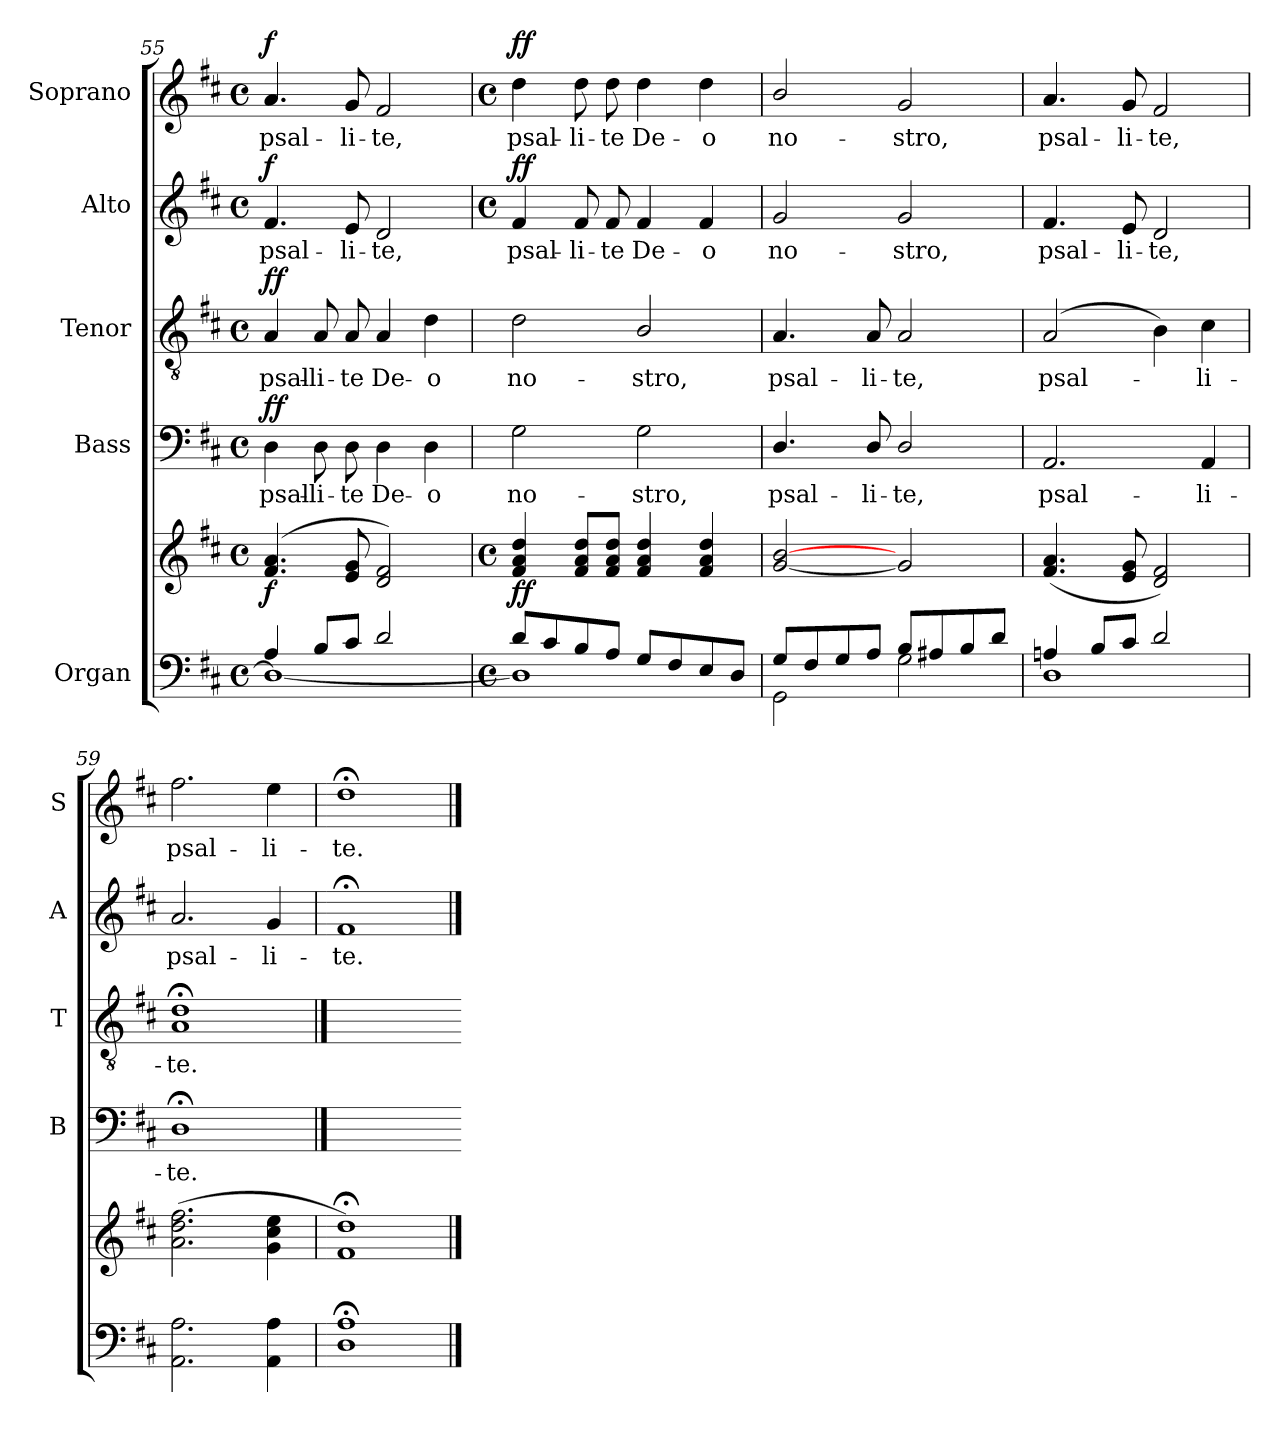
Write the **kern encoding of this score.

**kern	**kern	**dynam	**kern	**text	**dynam	**kern	**text	**dynam	**kern	**text	**dynam	**kern	**text	**dynam
*part5	*part5	*part5	*part4	*part4	*part4	*part3	*part3	*part3	*part2	*part2	*part2	*part1	*part1	*part1
*staff6	*staff5	*staff5/6	*staff4	*staff4	*staff4	*staff3	*staff3	*staff3	*staff2	*staff2	*staff2	*staff1	*staff1	*staff1
*I"Organ	*	*	*I"Bass	*	*	*I"Tenor	*	*	*I"Alto	*	*	*I"Soprano	*	*
*	*	*	*I'B	*	*	*I'T	*	*	*I'A	*	*	*I'S	*	*
!!LO:LB:g=z
*clefF4	*clefG2	*	*clefF4	*	*	*clefGv2	*	*	*clefG2	*	*	*clefG2	*	*
*k[f#c#]	*k[f#c#]	*	*k[f#c#]	*	*	*k[f#c#]	*	*	*k[f#c#]	*	*	*k[f#c#]	*	*
*D:	*D:	*	*D:	*	*	*D:	*	*	*D:	*	*	*D:	*	*
*M4/4	*M4/4	*	*M4/4	*	*	*M4/4	*	*	*M4/4	*	*	*M4/4	*	*
*met(c)	*met(c)	*	*met(c)	*	*	*met(c)	*	*	*met(c)	*	*	*met(c)	*	*
=55	=55	=55	=55	=55	=55	=55	=55	=55	=55	=55	=55	=55	=55	=55
*^	*^	*	*	*	*	*	*	*	*	*	*	*	*	*
!	!	!	!	!LO:DY:b	!	!LO:LY:b	!LO:DY:b	!	!LO:LY:b	!LO:DY:b	!	!LO:LY:b	!LO:DY:b	!	!LO:LY:b	!LO:DY:b
4A/	1D_	(>4.f#/ 4.a/	1ryy	f	4D	psal-	ff	4A	psal-	ff	4.f#	psal-	f	4.a	psal-	f
!	!	!	!	!	!	!LO:LY:b	!	!	!LO:LY:b	!	!	!	!	!	!	!
8B/L	.	.	.	.	8D	-li-	.	8A	-li-	.	.	.	.	.	.	.
!	!	!	!	!	!	!LO:LY:b	!	!	!LO:LY:b	!	!	!LO:LY:b	!	!	!LO:LY:b	!
8c#/J	.	8e/ 8g/	.	.	8D	-te	.	8A	-te	.	8e	-li-	.	8g	-li-	.
!	!	!	!	!	!	!LO:LY:b	!	!	!LO:LY:b	!	!	!LO:LY:b	!	!	!LO:LY:b	!
2d/	.	2d/ 2f#/)	.	.	4D	De-	.	4A	De-	.	2d	-te,	.	2f#	-te,	.
!	!	!	!	!	!	!LO:LY:b	!	!	!LO:LY:b	!	!	!	!	!	!	!
.	.	.	.	.	4D	-o	.	4d	-o	.	.	.	.	.	.	.
*	*	*v	*v	*	*	*	*	*	*	*	*	*	*	*	*	*
!!LO:LB:g=z
=56	=56	=56	=56	=56	=56	=56	=56	=56	=56	=56	=56	=56	=56	=56	=56
*M4/4	*	*M4/4	*	*	*	*	*	*	*	*M4/4	*	*	*M4/4	*	*
*met(c)	*	*met(c)	*	*	*	*	*	*	*	*met(c)	*	*	*met(c)	*	*
!	!	!	!LO:DY:b	!	!LO:LY:b	!	!	!LO:LY:b	!	!	!LO:LY:b	!LO:DY:b	!	!LO:LY:b	!LO:DY:b
8d/L	1D]	4f# 4a 4dd	ff	2G	no-	.	2d	no-	.	4f#	psal-	ff	4dd	psal-	ff
8c#/	.	.	.	.	.	.	.	.	.	.	.	.	.	.	.
!	!	!	!	!	!	!	!	!	!	!	!LO:LY:b	!	!	!LO:LY:b	!
8B/	.	8f# 8a 8ddL	.	.	.	.	.	.	.	8f#	-li-	.	8dd	-li-	.
!	!	!	!	!	!	!	!	!	!	!	!LO:LY:b	!	!	!LO:LY:b	!
8A/J	.	8f# 8a 8ddJ	.	.	.	.	.	.	.	8f#	-te	.	8dd	-te	.
!	!	!	!	!	!LO:LY:b	!	!	!LO:LY:b	!	!	!LO:LY:b	!	!	!LO:LY:b	!
8G/L	.	4f# 4a 4dd	.	2G	-stro,	.	2B/	-stro,	.	4f#	De-	.	4dd	De-	.
8F#/	.	.	.	.	.	.	.	.	.	.	.	.	.	.	.
!	!	!	!	!	!	!	!	!	!	!	!LO:LY:b	!	!	!LO:LY:b	!
8E/	.	4f# 4a 4dd	.	.	.	.	.	.	.	4f#	-o	.	4dd	-o	.
8D/J	.	.	.	.	.	.	.	.	.	.	.	.	.	.	.
=57	=57	=57	=57	=57	=57	=57	=57	=57	=57	=57	=57	=57	=57	=57	=57
!	!	!	!	!	!LO:LY:b	!	!	!LO:LY:b	!	!	!LO:LY:b	!	!	!LO:LY:b	!
8G/L	2GG\	[2g [2b	.	4.D/	psal-	.	4.A	psal-	.	2g	no-	.	2b/	no-	.
8F#/	.	.	.	.	.	.	.	.	.	.	.	.	.	.	.
8G/	.	.	.	.	.	.	.	.	.	.	.	.	.	.	.
!	!	!	!	!	!LO:LY:b	!	!	!LO:LY:b	!	!	!	!	!	!	!
8A/J	.	.	.	8D/	-li-	.	8A	-li-	.	.	.	.	.	.	.
!	!	!	!	!	!LO:LY:b	!	!	!LO:LY:b	!	!	!LO:LY:b	!	!	!LO:LY:b	!
8B/L	2G	2g]	.	2D/	-te,	.	2A	-te,	.	2g	-stro,	.	2g	-stro,	.
8A#X/	.	.	.	.	.	.	.	.	.	.	.	.	.	.	.
8B/	.	.	.	.	.	.	.	.	.	.	.	.	.	.	.
8d/J	.	.	.	.	.	.	.	.	.	.	.	.	.	.	.
=58	=58	=58	=58	=58	=58	=58	=58	=58	=58	=58	=58	=58	=58	=58	=58
!	!	!	!	!	!LO:LY:b	!	!	!LO:LY:b	!	!	!LO:LY:b	!	!	!LO:LY:b	!
4An/	1D	(<4.f# 4.a	.	2.AA	psal-	.	(<2A	psal-	.	4.f#	psal-	.	4.a	psal-	.
8B/L	.	.	.	.	.	.	.	.	.	.	.	.	.	.	.
!	!	!	!	!	!	!	!	!	!	!	!LO:LY:b	!	!	!LO:LY:b	!
8c#/J	.	8e 8g	.	.	.	.	.	.	.	8e	-li-	.	8g	-li-	.
!	!	!	!	!	!	!	!	!	!	!	!LO:LY:b	!	!	!LO:LY:b	!
2d/	.	2d 2f#)	.	.	.	.	4B)	.	.	2d	-te,	.	2f#	-te,	.
!	!	!	!	!	!LO:LY:b	!	!	!LO:LY:b	!	!	!	!	!	!	!
.	.	.	.	4AA	-li-	.	4c#	li-	.	.	.	.	.	.	.
=59	=59	=59	=59	=59	=59	=59	=59	=59	=59	=59	=59	=59	=59	=59	=59
!	!	!	!	!	!LO:LY:b	!	!	!LO:LY:b	!	!	!LO:LY:b	!	!	!LO:LY:b	!
2.AA\ 2.A\	1ryy	(>2.a 2.dd 2.ff#	.	1D;<	-te.	.	1A;< 1d;<	-te.	.	2.a	psal-	.	2.ff#	psal-	.
!	!	!	!	!	!	!	!	!	!	!	!LO:LY:b	!	!	!LO:LY:b	!
4AA\ 4A\	.	4g 4cc# 4ee	.	.	.	.	.	.	.	4g	-li-	.	4ee	-li-	.
=60	=60	=60	=60	==60	=60	=60	==60	=60	=60	=60	=60	=60	=60	=60	=60
!	!	!	!	!	!	!	!	!	!	!	!LO:LY:b	!	!	!LO:LY:b	!
1D/;< 1A/;<	1ryy	1f#;< 1dd;<)	.	1ryy	.	.	1ryy	.	.	1f#;<	-te.	.	1dd;<	-te.	.
*v	*v	*	*	*	*	*	*	*	*	*	*	*	*	*	*
==	==	==	=	==	==	=	==	==	==	==	==	==	==	==
*-	*-	*-	*-	*-	*-	*-	*-	*-	*-	*-	*-	*-	*-	*-
